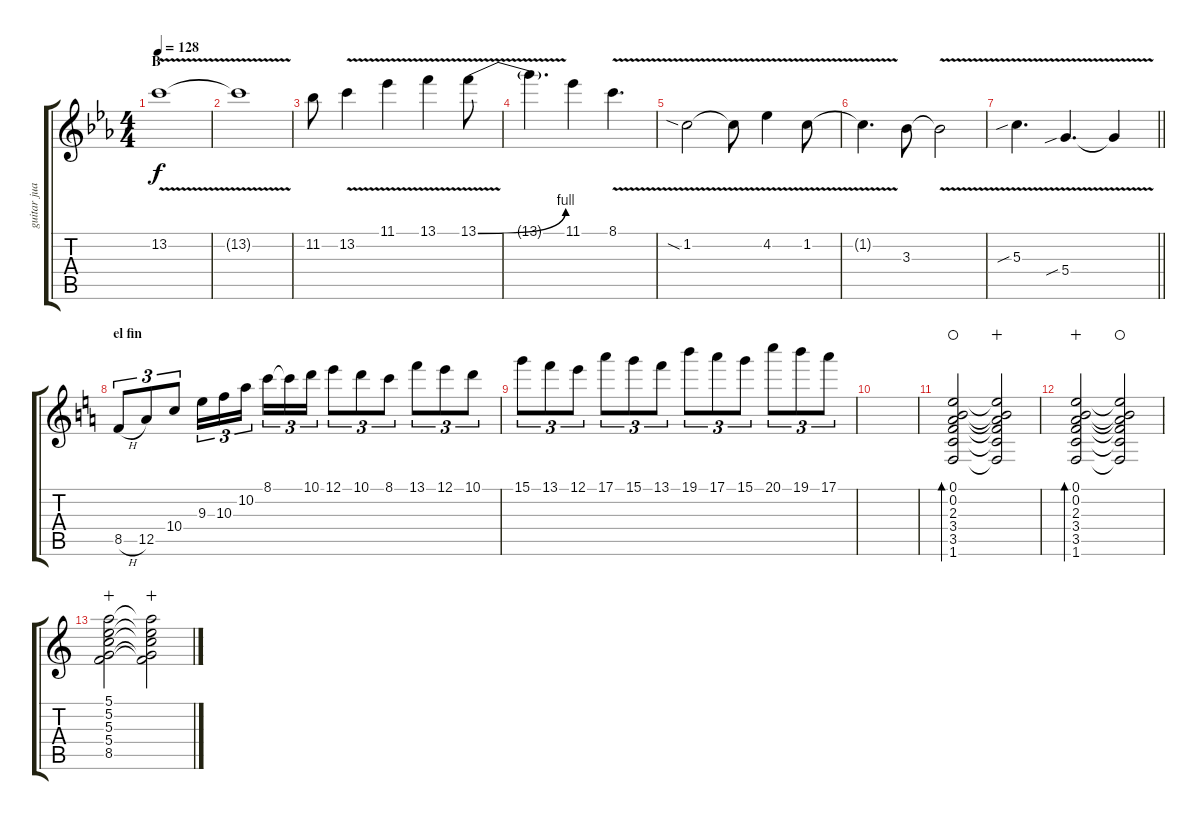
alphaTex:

\track ("guitar juane" "guitar jua") {instrument distortionguitar}
\staff {score tabs}
\tuning (E4 B3 G3 D3 A2 E2) {hide}
\ts (4 4)
\section ("" "B")
\tempo 128
\clef g2
\ks eb
13.2{v t}.1{dy f} |
13.2{v t}.1 |
11.2.8 13.2{v}.4 11.1{v}.4 13.1{v}.4 13.1{be (bend 0 0 60 4) v}.8 |
13.1{t}.4{d} 11.1.4 8.1{v}.4{d} |
1.2{v sia}.2 1.2{t}.8 4.2{v}.4 1.2{v}.8 |
1.2{t}.4{d} 3.3.8 3.3{v t}.2 |
\barLineRight lightlight
5.3{v sib}.4{d} 5.4{v sib}.4{d} 5.4{t}.4 |
\section ("" "el fin")
\ks c
8.5{h}.8{tu (3 2)} 12.5.8{tu (3 2)} 10.4.8{tu (3 2)} 9.3.16{tu (3 2)} 10.3.16{tu (3 2)} 10.2.16{tu (3 2) beam splitsecondary} 8.1.16{tu (3 2)} 8.1{t}.16{tu (3 2)} 10.1.16{tu (3 2)} 12.1.8{tu (3 2)} 10.1.8{tu (3 2)} 8.1.8{tu (3 2)} 13.1.8{tu (3 2)} 12.1.8{tu (3 2)} 10.1.8{tu (3 2)} |
15.1.8{tu (3 2)} 13.1.8{tu (3 2)} 12.1.8{tu (3 2)} 17.1.8{tu (3 2)} 15.1.8{tu (3 2)} 13.1.8{tu (3 2)} 19.1.8{tu (3 2)} 17.1.8{tu (3 2)} 15.1.8{tu (3 2)} 20.1.8{tu (3 2)} 19.1.8{tu (3 2)} 17.1.8{tu (3 2)} |
|
(0.1 0.2 2.3 3.4 3.5 1.6).2{bd 240 waho} (0.1{t} 0.2{t} 2.3{t} 3.4{t} 3.5{t} 1.6{t}).2{wahc} |
(0.1 0.2 2.3 3.4 3.5 1.6).2{bd 240 wahc} (0.1{t} 0.2{t} 2.3{t} 3.4{t} 3.5{t} 1.6{t}).2{waho} |
(5.1 5.2 5.3 5.4 8.5).2{wahc} (5.1{t} 5.2{t} 5.3{t} 5.4{t} 8.5{t}).2{wahc}
